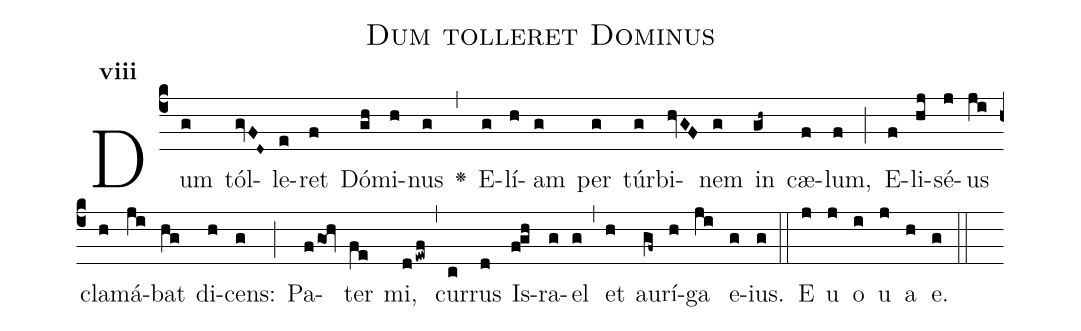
name:Dum tolleret Dominus;
office-part:Antiphona;
mode:8;
%%
initial-style: 1;
name: Dum tolleret Dominus;
book: Antiphonae & Responsoria/Tomus IV, p. 12;
occasion: Dominica XV per Annum;
office-part: 1V Ant M ad lib;
annotation: 8g;
centering-scheme: english;
font: OFLSortsMillGoudy;
height: 11;
width: 4.5;
%%
(c4)Dum(g) tól(gvFD~)le(e)ret(f) Dó(gh)mi(h)nus(g) <v>\greheightstar</v>(,) E(g)lí(h)am(g) per(g) túr(g)bi(hvGF)nem(g) in(gh~) cæ(f)lum,(f) (;) E(f)li(hj)sé(j)us(ji) cla(h)má(ji)bat(hg) di(h)cens:(g) (;) Pa(fgoh)ter(fe) mi,(dewf) (,) cur(c)rus(d) Is(fgh)ra(g)el(g) (,) et(h) au(gf~)rí(h)ga(ji) e(g)ius.(g) (::) E(j) u(j) o(i) u(j) a(h) e.(g) (::)
